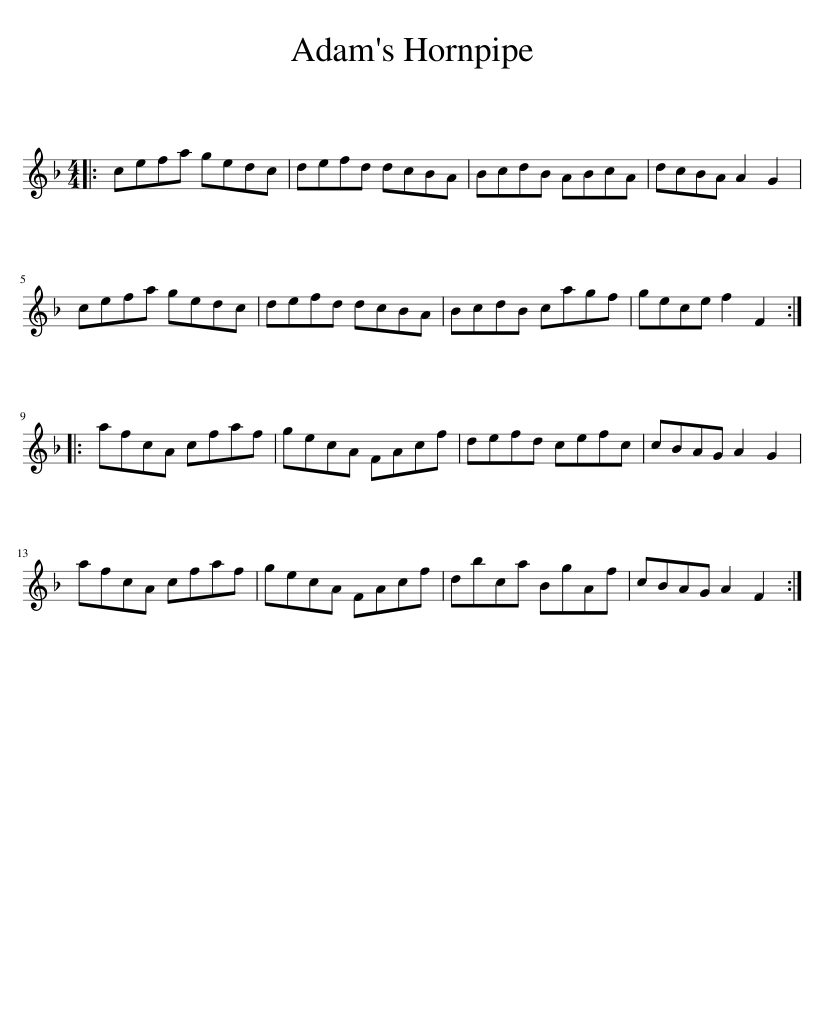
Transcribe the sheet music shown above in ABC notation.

X:1
L:1/8
M:4/4
I:linebreak $
K:F
V:1 treble
V:1
|: cefa gedc | defd dcBA | BcdB ABcA | dcBA A2 G2 |$ cefa gedc | %5
 defd dcBA | BcdB cagf | gece f2 F2 ::$ afcA cfaf | gecA FAcf | %10
 defd cefc | cBAG A2 G2 |$ afcA cfaf | gecA FAcf | dbca BgAf | %15
 cBAG A2 F2 :| %16
